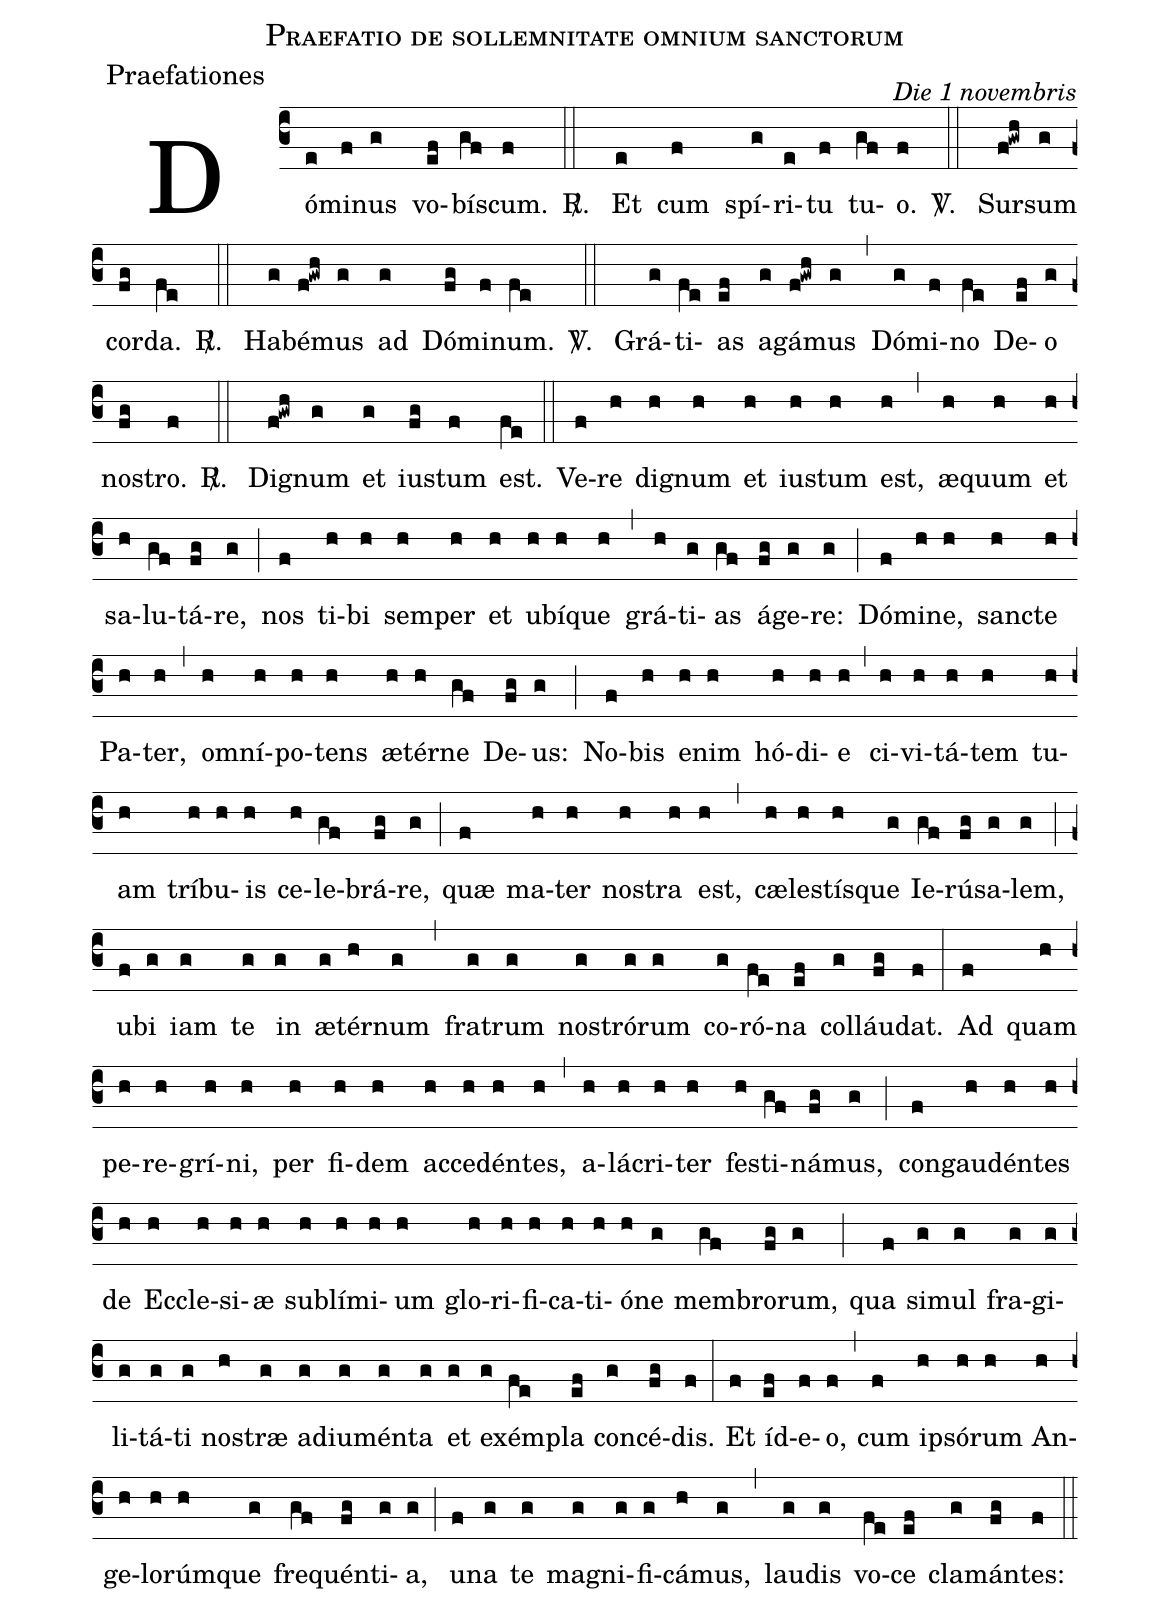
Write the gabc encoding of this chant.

name:Praefatio de sollemnitate omnium sanctorum;
office-part:Praefationes;
commentary:Die 1 novembris;
%%
(c3) Dó(e)mi(f)nus(g) vo(ef)bí(gf)scum.(f)
<sp>R/</sp>. (::) Et(e) cum(f) spí(g)ri(e)tu(f) tu(gf)o.(f)
<sp>V/</sp>. (::) Sur(f!gwh)sum(g) cor(fg)da.(fe)
<sp>R/</sp>. (::) Ha(g)bé(f!gwh)mus(g) ad(g) Dó(fg)mi(f)num.(fe)
<sp>V/</sp>. (::) Grá(g)ti(fe)as(ef) a(g)gá(f!gwh)mus(g) (,)
Dó(g)mi(f)no(fe) De(ef)o(g) no(fg)stro.(f)
<sp>R/</sp>. (::) Di(f!gwh)gnum(g) et(g) iu(fg)stum(f) est.(fe) (::)
Ve(f)re(h) di(h)gnum(h) et(h) iu(h)stum(h) est,(h) (,) æ(h)quum(h) et(h) sa(h)lu(gf)tá(fg)re,(g) (;)
nos(f) ti(h)bi(h) sem(h)per(h) et(h) u(h)bí(h)que(h) (,) grá(h)ti(g)as(gf) á(fg)ge(g)re:(g) (;)
Dó(f)mi(h)ne,(h) san(h)cte(h) Pa(h)ter,(h) (,) om(h)ní(h)po(h)tens(h) æ(h)tér(h)ne(gf) De(fg)us:(g) (;)
No(f)bis(h) e(h)nim(h) hó(h)di(h)e(h) (,) ci(h)vi(h)tá(h)tem(h) tu(h)am(h) trí(h)bu(h)is(h) ce(h)le-(gf)brá(fg)re,(g) (;) qu<sp>ae</sp>(f) ma(h)ter(h) nos(h)tra(h) est,(h) (,) c<sp>ae</sp>(h)les(h)tís(h)que(g)
Ie(gf)rú(fg)sa(g)lem,(g) (;) u(f)bi(g) iam(g) te(g) in(g) <sp>ae</sp>(g)tér(h)num(g) (,) fra(g)trum(g) nos(g)tró(g)rum(g) co(g)ró(fe)na(ef)
col(g)láu(fg)dat.(f) (:) Ad(f) quam(h) pe(h)re-(h)grí(h)ni,(h) per(h) fi(h)dem(h) ac(h)ce(h)dén(h)tes,(h) (,)
a(h)lá(h)cri(h)ter(h) fes(h)ti(gf)ná(fg)mus,(g) (;) con(f)gau(h)dén(h)tes(h) de(h) Ec(h)cle(h)si(h)<sp>ae</sp>(h) su(h)blí(h)mi(h)um(h)
glo(h)ri(h)fi(h)ca(h)ti(h)ó(h)ne(g) mem(gf)bro(fg)rum,(g) (;) qua(f) si(g)mul(g) fra(g)gi(g)li(g)tá(g)ti(g) nos(h)tr<sp>ae</sp>(g)
ad(g)iu(g)mén(g)ta(g) et(g) ex(g)ém(fe)pla(ef) con(g)cé(fg)dis.(f) (:) Et(f) íd(ef)e(f)o,(f) (,) cum(f) ip(h)só(h)rum(h)
An(h)ge(h)lo(h)rúm(h)que(g) fre(gf)quén(fg)ti(g)a,(g) (;) u(f)na(g) te(g) mag(g)ni(g)fi(g)cá(h)mus,(g) (,) lau(g)dis(g) vo(fe)ce(ef) cla(g)mán(fg)tes:(f) (::)
